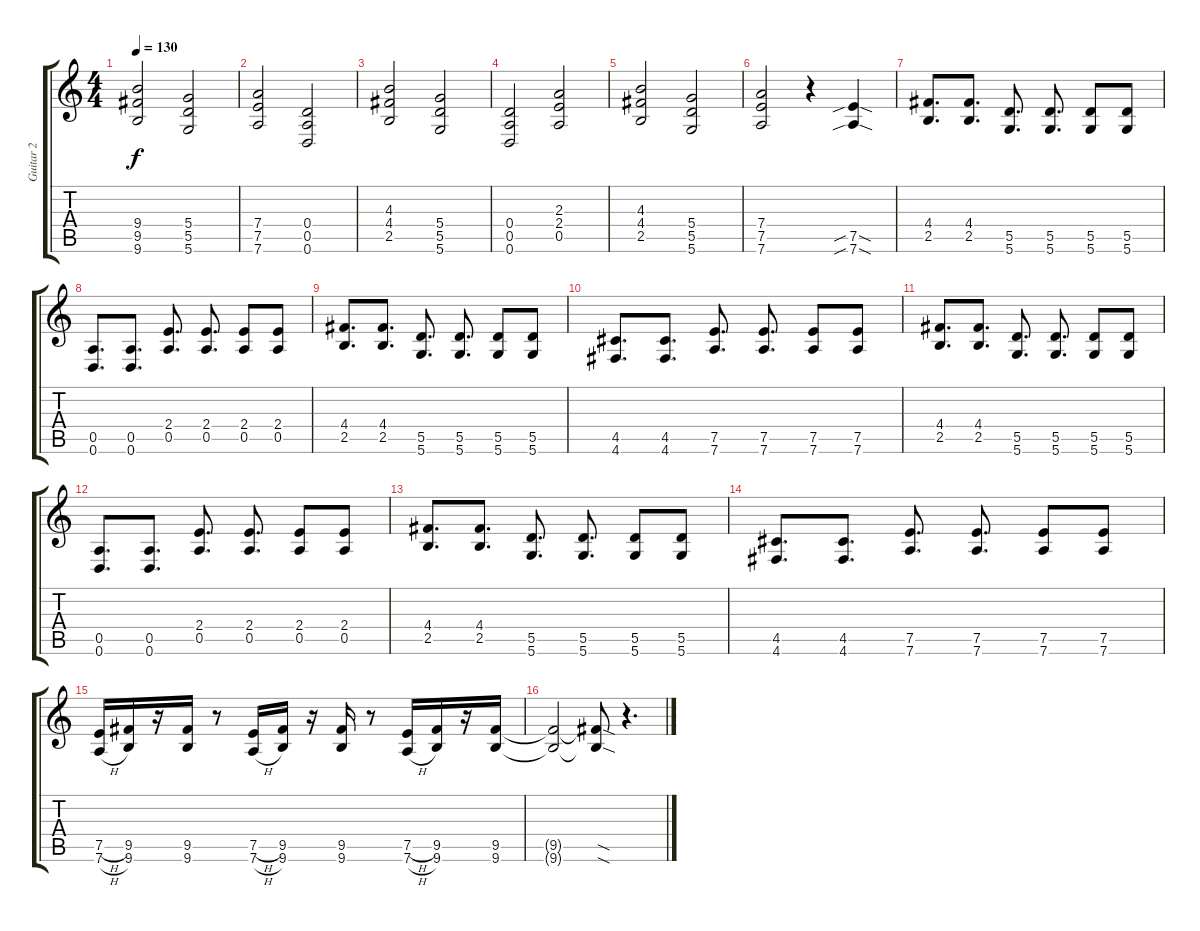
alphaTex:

\track ("Guitar 2" "Guitar 2") {instrument overdrivenguitar}
\staff {score tabs}
\tuning (E4 B3 G3 D3 A2 D2) {hide}
\ts (4 4)
\tempo 130
\clef g2
\ks c
(9.4 9.5 9.6).2{dy f} (5.4 5.5 5.6).2 |
(7.4 7.5 7.6).2 (0.4 0.5 0.6).2 |
(4.3 4.4 2.5).2 (5.4 5.5 5.6).2 |
(0.4 0.5 0.6).2 (2.3 2.4 0.5).2 |
(4.3 4.4 2.5).2 (5.4 5.5 5.6).2 |
(7.4 7.5 7.6).2 r.4 (7.5{sib sod} 7.6{sib sod}).4 |
(4.4 2.5).8{d balance 4} (4.4 2.5).8{d} (5.5 5.6).8{d} (5.5 5.6).8{d} (5.5 5.6).8 (5.5 5.6).8 |
(0.5 0.6).8{d} (0.5 0.6).8{d} (2.4 0.5).8{d} (2.4 0.5).8{d} (2.4 0.5).8 (2.4 0.5).8 |
(4.4 2.5).8{d} (4.4 2.5).8{d} (5.5 5.6).8{d} (5.5 5.6).8{d} (5.5 5.6).8 (5.5 5.6).8 |
(4.5 4.6).8{d} (4.5 4.6).8{d} (7.5 7.6).8{d} (7.5 7.6).8{d} (7.5 7.6).8 (7.5 7.6).8 |
(4.4 2.5).8{d} (4.4 2.5).8{d} (5.5 5.6).8{d} (5.5 5.6).8{d} (5.5 5.6).8 (5.5 5.6).8 |
(0.5 0.6).8{d} (0.5 0.6).8{d} (2.4 0.5).8{d} (2.4 0.5).8{d} (2.4 0.5).8 (2.4 0.5).8 |
(4.4 2.5).8{d} (4.4 2.5).8{d} (5.5 5.6).8{d} (5.5 5.6).8{d} (5.5 5.6).8 (5.5 5.6).8 |
(4.5 4.6).8{d} (4.5 4.6).8{d} (7.5 7.6).8{d} (7.5 7.6).8{d} (7.5 7.6).8 (7.5 7.6).8 |
(7.5{h} 7.6{h}).16 (9.5 9.6).16 r.16 (9.5 9.6).16 r.8 (7.5{h} 7.6{h}).16 (9.5 9.6).16 r.16 (9.5 9.6).16 r.8 (7.5{h} 7.6{h}).16 (9.5 9.6).16 r.16 (9.5 9.6).16 |
(9.5{t} 9.6{t}).2 (9.5{sod t} 9.6{sod t}).8 r.4{d}
